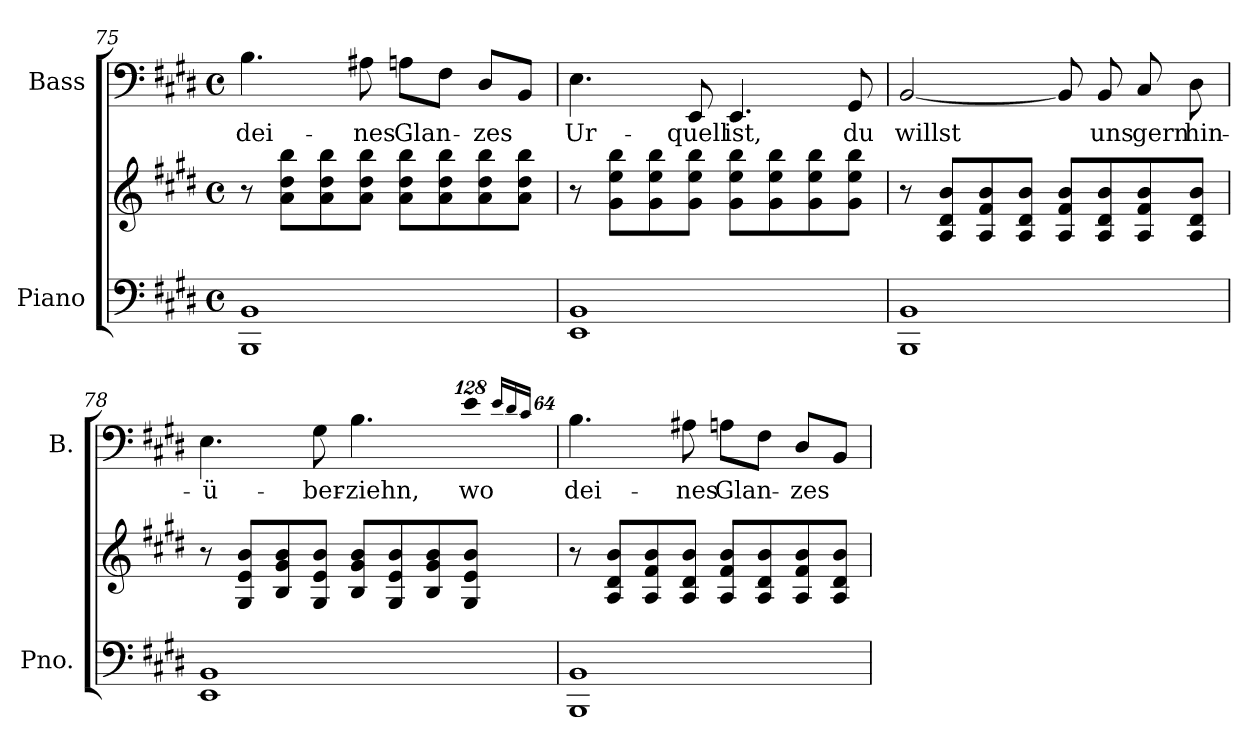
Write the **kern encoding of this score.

**kern	**kern	**kern	**text
*part2	*part2	*part1	*part1
*staff3	*staff2	*staff1	*staff1
*I"Piano	*	*I"Bass	*
*I'Pno.	*	*I'B.	*
*clefF4	*clefG2	*clefF4	*
*k[f#c#g#d#]	*k[f#c#g#d#]	*k[f#c#g#d#]	*
*E:	*E:	*E:	*
*M4/4	*M4/4	*M4/4	*
*met(c)	*met(c)	*met(c)	*
=75	=75	=75	=75
!	!	!	!LO:LY:b:color=#000000
1BBBi 1BBi	8r	4.Bi\	dei-
.	8ai\ 8dd#i 8bbiL	.	.
.	8ai\ 8dd#i 8bbi	.	.
!	!	!	!LO:LY:b:color=#000000
.	8ai\ 8dd#i 8bbiJ	8A#Xi\	-nes
!	!	!	!LO:LY:b:color=#000000
.	8ai\ 8dd#i 8bbiL	8Ani\L	Glan-
.	8ai\ 8dd#i 8bbi	8F#i\J	.
!	!	!	!LO:LY:b:color=#000000
.	8ai\ 8dd#i 8bbi	8D#i/L	-zes
.	8ai\ 8dd#i 8bbiJ	8BBi/J	.
=76	=76	=76	=76
!	!	!	!LO:LY:b:color=#000000
1EEi 1BBi	8r	4.Ei\	Ur-
.	8g#i\ 8eei 8bbiL	.	.
.	8g#i\ 8eei 8bbi	.	.
!	!	!	!LO:LY:b:color=#000000
.	8g#i\ 8eei 8bbiJ	8EEi/	-quell
!	!	!	!LO:LY:b:color=#000000
.	8g#i\ 8eei 8bbiL	4.EEi/	ist,
.	8g#i\ 8eei 8bbi	.	.
.	8g#i\ 8eei 8bbi	.	.
!	!	!	!LO:LY:b:color=#000000
.	8g#i\ 8eei 8bbiJ	8GG#i/	du
!!LO:LB:g=z
=77	=77	=77	=77
!	!	!	!LO:LY:b:color=#000000
1BBBi 1BBi	8r	[<2BBi/	willst
.	8Ai/ 8d#i 8biL	.	.
.	8Ai/ 8f#i 8bi	.	.
.	8Ai/ 8d#i 8biJ	.	.
.	8Ai/ 8f#i 8biL	8BBi/]	.
!	!	!	!LO:LY:b:color=#000000
.	8Ai/ 8d#i 8bi	8BBi/	uns
!	!	!	!LO:LY:b:color=#000000
.	8Ai/ 8f#i 8bi	8C#i/	gern
!	!	!	!LO:LY:b:color=#000000
.	8Ai/ 8d#i 8biJ	8D#i\	hin-
=78	=78	=78	=78
!	!	!	!LO:LY:b:color=#000000
1EEi 1BBi	8r	4.Ei\	-ü-
.	8G#i/ 8ei 8biL	.	.
.	8Bi/ 8g#i 8bi	.	.
!	!	!	!LO:LY:b:color=#000000
.	8G#i/ 8ei 8biJ	8G#i\	-ber-
!	!	!	!LO:LY:b:color=#000000
.	8Bi/ 8g#i 8biL	4.Bi\	-ziehn,
.	8G#i/ 8ei 8bi	.	.
.	8Bi/ 8g#i 8bi	.	.
*	*	*Xbrackettup	*
!	!	!LO:N:vis=8	!
!	!	!	!LO:LY:b:color=#000000
.	8G#i/ 8ei 8biJ	1024%85ei\	wo
.	.	16qei/LL	.
.	.	16qd#i/	.
.	.	16qc#i/JJ	.
!	!	!LO:N:vis=16	!
.	.	1024%43Bi\yy	.
=79	=79	=79	=79
!	!	!	!LO:LY:b:color=#000000
1BBBi 1BBi	8r	4.Bi\	dei-
.	8Ai/ 8d#i 8biL	.	.
.	8Ai/ 8f#i 8bi	.	.
!	!	!	!LO:LY:b:color=#000000
.	8Ai/ 8d#i 8biJ	8A#Xi\	-nes
!	!	!	!LO:LY:b:color=#000000
.	8Ai/ 8f#i 8biL	8Ani\L	Glan-
.	8Ai/ 8d#i 8bi	8F#i\J	.
!	!	!	!LO:LY:b:color=#000000
.	8Ai/ 8f#i 8bi	8D#i/L	-zes
.	8Ai/ 8d#i 8biJ	8BBi/J	.
=	=	=	=
*-	*-	*-	*-
